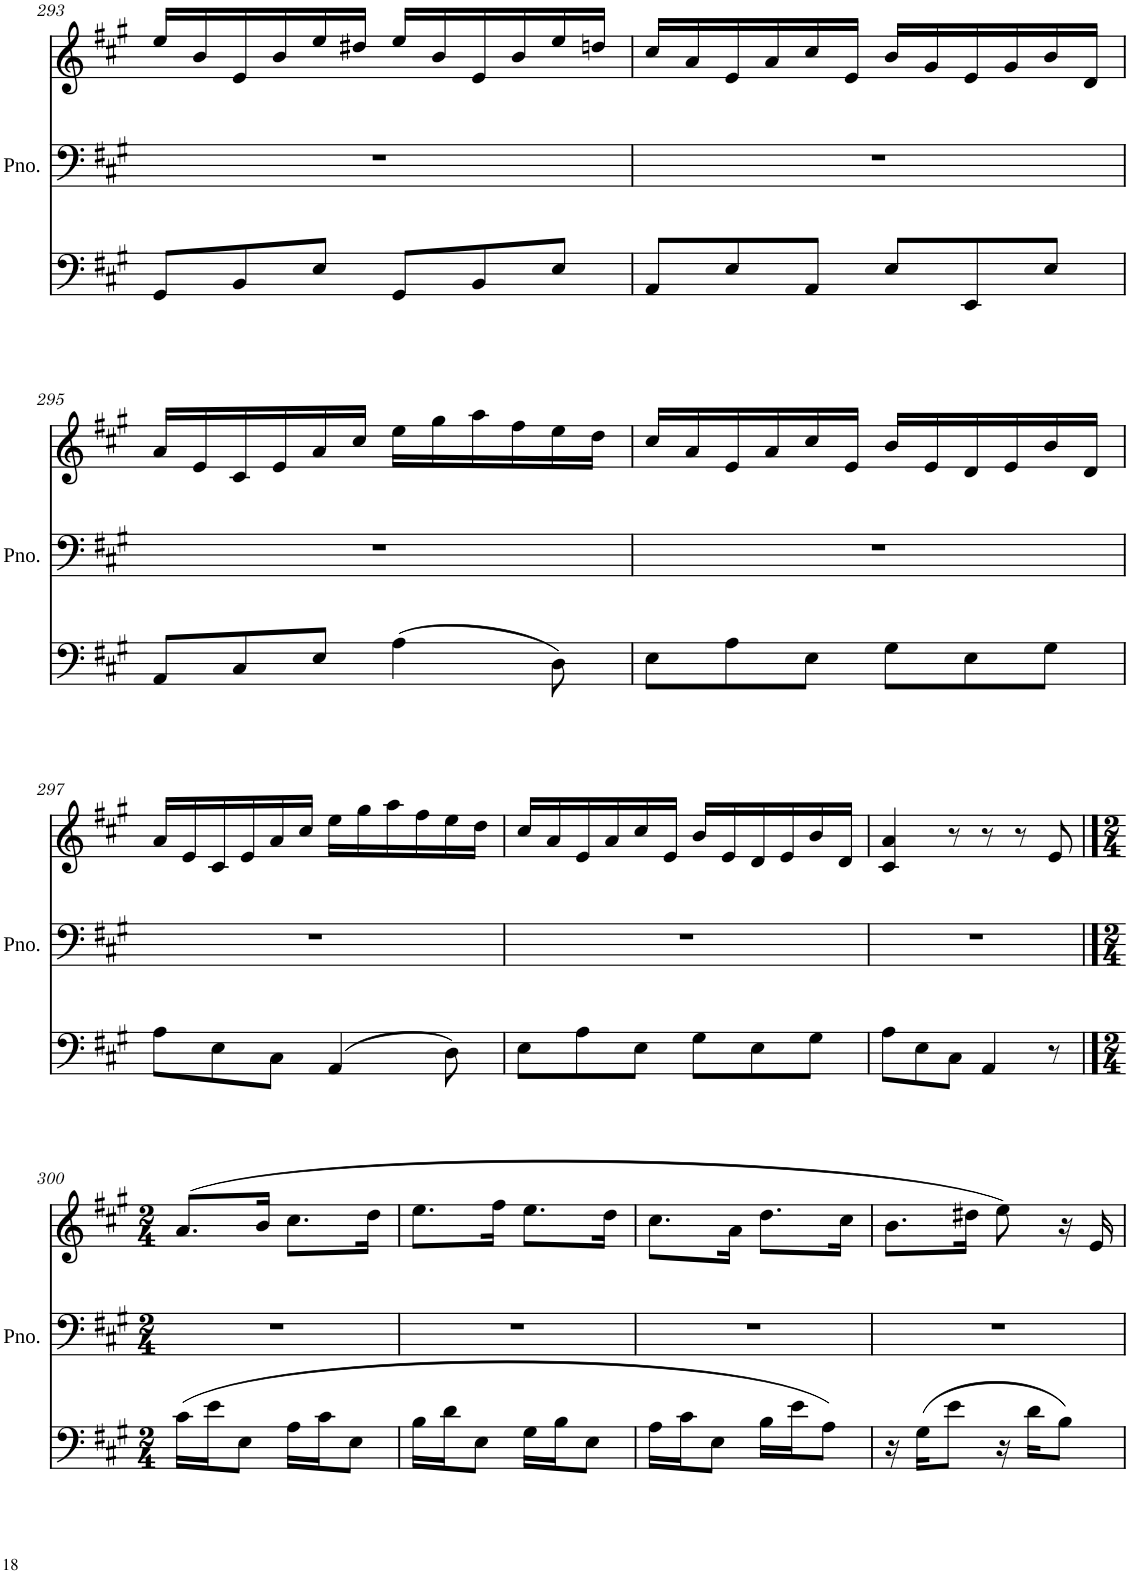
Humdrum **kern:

**kern	**kern	**kern
*part1	*part1	*part1
*staff3	*staff2	*staff1
*I"Piano	*	*
*I'Pno.	*	*
!!LO:PB:g=z
*clefF4	*clefF4	*clefG2
*k[f#c#g#]	*k[f#c#g#]	*k[f#c#g#]
*M6/8	*M6/8	*M6/8
=293	=293	=293
8GG#/L	2.r	16ee/LL
.	.	16b/
8BB/	.	16e/
.	.	16b/
8E/J	.	16ee/
.	.	16dd#X/JJ
8GG#/L	.	16ee/LL
.	.	16b/
8BB/	.	16e/
.	.	16b/
8E/J	.	16ee/
.	.	16ddn/JJ
=294	=294	=294
8AA/L	2.r	16cc#/LL
.	.	16a/
8E/	.	16e/
.	.	16a/
8AA/J	.	16cc#/
.	.	16e/JJ
8E/L	.	16b/LL
.	.	16g#/
8EE/	.	16e/
.	.	16g#/
8E/J	.	16b/
.	.	16d/JJ
!!LO:LB:g=z
=295	=295	=295
8AA/L	2.r	16a/LL
.	.	16e/
8C#/	.	16c#/
.	.	16e/
8E/J	.	16a/
.	.	16cc#/JJ
4A\	.	16ee\LL
.	.	16gg#\
.	.	16aa\
.	.	16ff#\
8D\	.	16ee\
.	.	16dd\JJ
=296	=296	=296
8E\L	2.r	16cc#/LL
.	.	16a/
8A\	.	16e/
.	.	16a/
8E\J	.	16cc#/
.	.	16e/JJ
8G#\L	.	16b/LL
.	.	16e/
8E\	.	16d/
.	.	16e/
8G#\J	.	16b/
.	.	16d/JJ
!!LO:LB:g=z
=297	=297	=297
8A\L	2.r	16a/LL
.	.	16e/
8E\	.	16c#/
.	.	16e/
8C#\J	.	16a/
.	.	16cc#/JJ
4AA/	.	16ee\LL
.	.	16gg#\
.	.	16aa\
.	.	16ff#\
8D\	.	16ee\
.	.	16dd\JJ
=298	=298	=298
8E\L	2.r	16cc#/LL
.	.	16a/
8A\	.	16e/
.	.	16a/
8E\J	.	16cc#/
.	.	16e/JJ
8G#\L	.	16b/LL
.	.	16e/
8E\	.	16d/
.	.	16e/
8G#\J	.	16b/
.	.	16d/JJ
=299	=299	=299
8A\L	2.r	4c#/ 4a/
8E\	.	.
8C#\J	.	8r
4AA/	.	8r
.	.	8r
8r	.	8e/
!!LO:LB:g=z
==300	==300	==300
*M2/4	*M2/4	*M2/4
16c#\LL	2r	(8.a/L
16e\J	.	.
8E\J	.	.
.	.	16b/Jk
16A\LL	.	8.cc#\L
16c#\J	.	.
8E\J	.	.
.	.	16dd\Jk
=301	=301	=301
16B\LL	2r	8.ee\L
16d\J	.	.
8E\J	.	.
.	.	16ff#\Jk
16G#\LL	.	8.ee\L
16B\J	.	.
8E\J	.	.
.	.	16dd\Jk
=302	=302	=302
16A\LL	2r	8.cc#\L
16c#\J	.	.
8E\J	.	.
.	.	16a\Jk
16B\LL	.	8.dd\L
16e\J	.	.
8A\J	.	.
.	.	16cc#\Jk
=303	=303	=303
16r	2r	8.b\L
16G#\KL	.	.
8e\J	.	.
.	.	16dd#X\Jk
16r	.	8ee\)
16d\KL	.	.
8B\J	.	16r
.	.	16e/
=	=	=
*-	*-	*-
